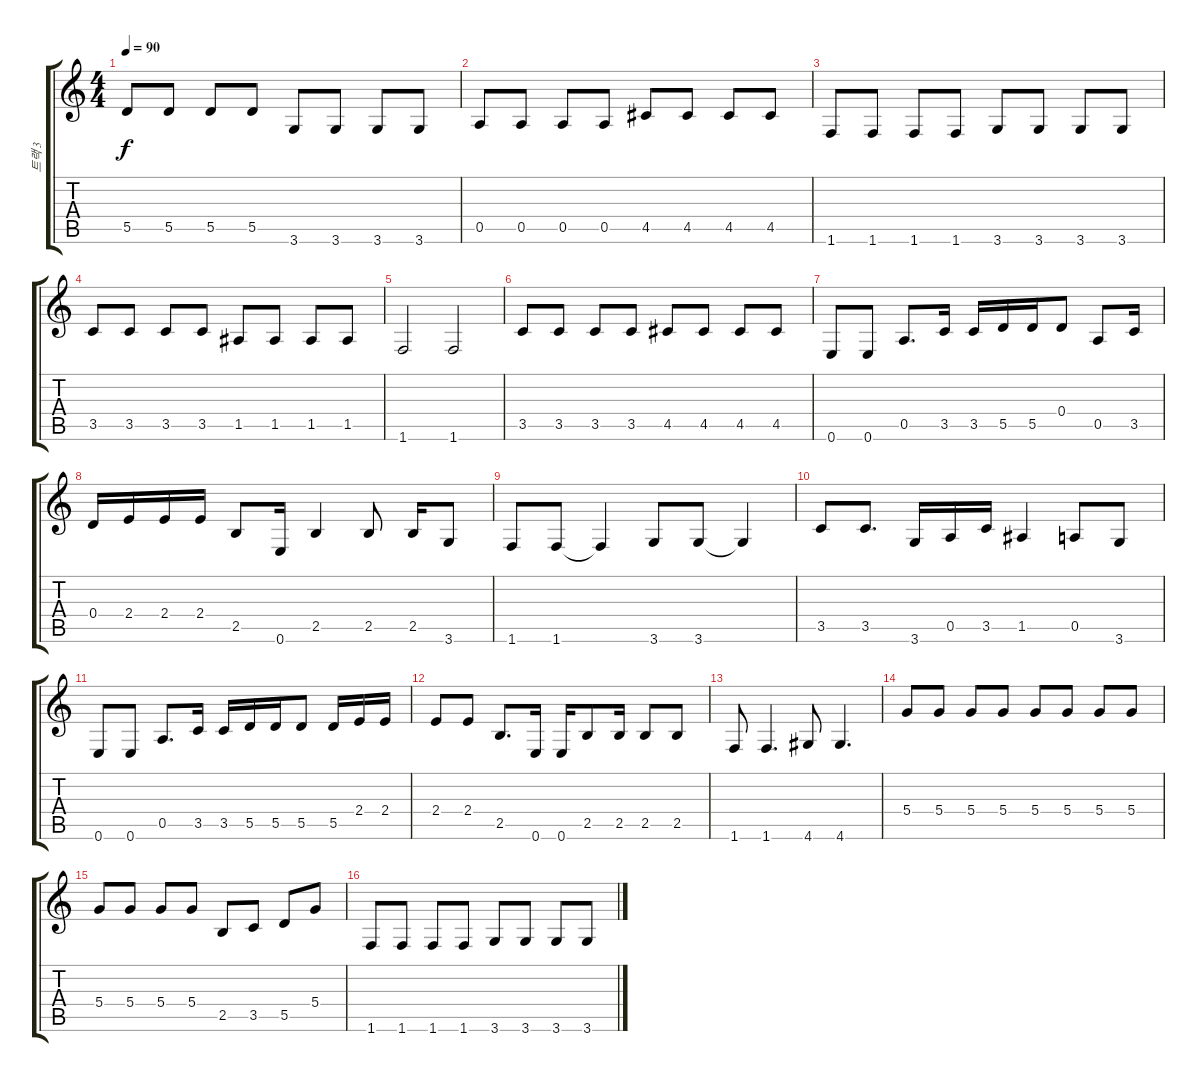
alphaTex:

\track ("트랙 3" "트랙 3") {instrument electricbassfinger}
\staff {score tabs}
\tuning (E4 B3 G3 D3 A2 E2) {hide}
\ts (4 4)
\tempo 90
\clef g2
\ks c
5.5.8{dy f} 5.5.8 5.5.8 5.5.8 3.6.8 3.6.8 3.6.8 3.6.8 |
0.5.8 0.5.8 0.5.8 0.5.8 4.5.8 4.5.8 4.5.8 4.5.8 |
1.6.8 1.6.8 1.6.8 1.6.8 3.6.8 3.6.8 3.6.8 3.6.8 |
3.5.8 3.5.8 3.5.8 3.5.8 1.5.8 1.5.8 1.5.8 1.5.8 |
1.6.2 1.6.2 |
3.5.8 3.5.8 3.5.8 3.5.8 4.5.8 4.5.8 4.5.8 4.5.8 |
0.6.8 0.6.8 0.5.8{d} 3.5.16 3.5.16 5.5.16 5.5.16 0.4.8 0.5.8 3.5.16 |
0.4.16 2.4.16 2.4.16 2.4.16 2.5.8 0.6.16 2.5.4 2.5.8 2.5.16 3.6.8 |
1.6.8 1.6.8 1.6{t}.4 3.6.8 3.6.8 3.6{t}.4 |
3.5.8 3.5.8{d} 3.6.16 0.5.16 3.5.16 1.5.4 0.5.8 3.6.8 |
0.6.8 0.6.8 0.5.8{d} 3.5.16 3.5.16 5.5.16 5.5.16 5.5.8 5.5.16 2.4.16 2.4.16 |
2.4.8 2.4.8 2.5.8{d} 0.6.16 0.6.16 2.5.8 2.5.16 2.5.8 2.5.8 |
1.6.8 1.6.4{d} 4.6.8 4.6.4{d} |
5.4.8 5.4.8 5.4.8 5.4.8 5.4.8 5.4.8 5.4.8 5.4.8 |
5.4.8 5.4.8 5.4.8 5.4.8 2.5.8 3.5.8 5.5.8 5.4.8 |
1.6.8 1.6.8 1.6.8 1.6.8 3.6.8 3.6.8 3.6.8 3.6.8
